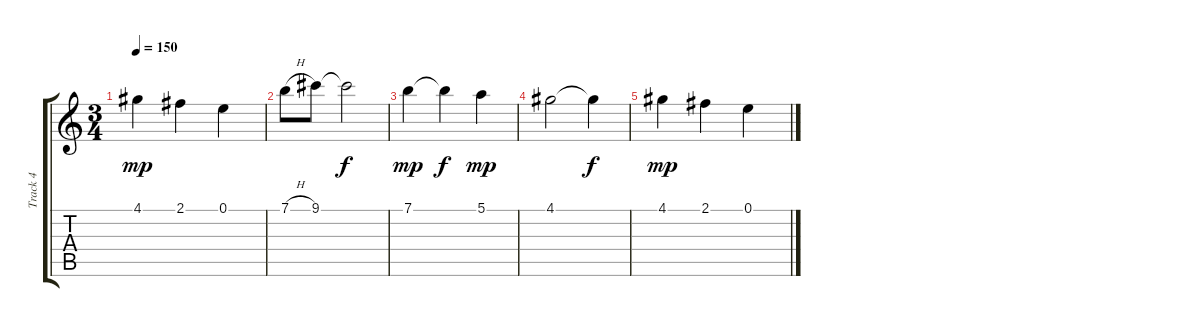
\track ("Track 4" "Track 4") {instrument acousticguitarsteel}
\staff {score tabs}
\tuning (E4 B3 G3 D3 A2 E2) {hide}
\ts (3 4)
\tempo 150
\clef g2
\ks c
4.1.4{dy mp} 2.1.4 0.1.4 |
7.1{h}.8 9.1.8 9.1{t}.2{dy f} |
7.1.4{dy mp} 7.1{t}.4{dy f} 5.1.4{dy mp} |
4.1.2 4.1{t}.4{dy f} |
4.1.4{dy mp} 2.1.4 0.1.4
